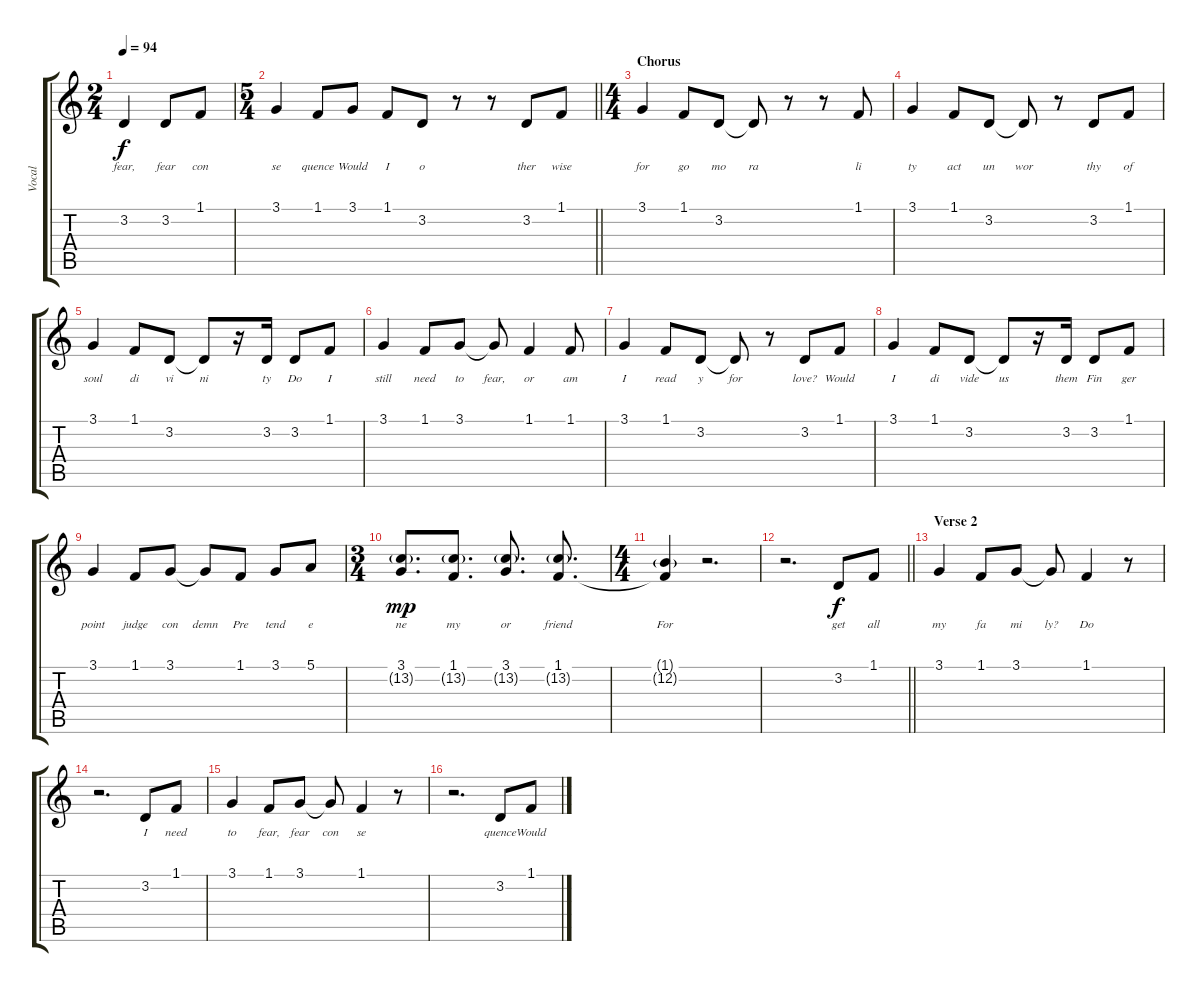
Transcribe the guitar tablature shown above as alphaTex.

\track ("Vocal" "Vocal") {instrument acousticgrandpiano}
\staff {score tabs}
\tuning (E4 B3 G3 D3 A2 E2) {hide}
\ts (2 4)
\tempo 94
\clef g2
\ks c
3.2{t}.4{lyrics (0 "fear,") lyrics (1 "") lyrics (2 "") lyrics (3 "") lyrics (4 "") dy f} 3.2.8{lyrics (0 "fear") lyrics (1 "") lyrics (2 "") lyrics (3 "") lyrics (4 "")} 1.1.8{lyrics (0 "con") lyrics (1 "") lyrics (2 "") lyrics (3 "") lyrics (4 "")} |
\ts (5 4)
\barLineRight lightlight
3.1.4{lyrics (0 "se") lyrics (1 "") lyrics (2 "") lyrics (3 "") lyrics (4 "")} 1.1.8{lyrics (0 "quence") lyrics (1 "") lyrics (2 "") lyrics (3 "") lyrics (4 "")} 3.1.8{lyrics (0 "Would") lyrics (1 "") lyrics (2 "") lyrics (3 "") lyrics (4 "")} 1.1.8{lyrics (0 "I") lyrics (1 "") lyrics (2 "") lyrics (3 "") lyrics (4 "")} 3.2.8{lyrics (0 "o") lyrics (1 "") lyrics (2 "") lyrics (3 "") lyrics (4 "")} r.8 r.8 3.2.8{lyrics (0 "ther") lyrics (1 "") lyrics (2 "") lyrics (3 "") lyrics (4 "")} 1.1.8{lyrics (0 "wise") lyrics (1 "") lyrics (2 "") lyrics (3 "") lyrics (4 "")} |
\ts (4 4)
\section ("" "Chorus")
3.1.4{lyrics (0 "for") lyrics (1 "") lyrics (2 "") lyrics (3 "") lyrics (4 "")} 1.1.8{lyrics (0 "go") lyrics (1 "") lyrics (2 "") lyrics (3 "") lyrics (4 "")} 3.2.8{lyrics (0 "mo") lyrics (1 "") lyrics (2 "") lyrics (3 "") lyrics (4 "")} 3.2{t}.8{lyrics (0 "ra") lyrics (1 "") lyrics (2 "") lyrics (3 "") lyrics (4 "")} r.8 r.8 1.1.8{lyrics (0 "li") lyrics (1 "") lyrics (2 "") lyrics (3 "") lyrics (4 "")} |
3.1.4{lyrics (0 "ty") lyrics (1 "") lyrics (2 "") lyrics (3 "") lyrics (4 "")} 1.1.8{lyrics (0 "act") lyrics (1 "") lyrics (2 "") lyrics (3 "") lyrics (4 "")} 3.2.8{lyrics (0 "un") lyrics (1 "") lyrics (2 "") lyrics (3 "") lyrics (4 "")} 3.2{t}.8{lyrics (0 "wor") lyrics (1 "") lyrics (2 "") lyrics (3 "") lyrics (4 "")} r.8 3.2.8{lyrics (0 "thy") lyrics (1 "") lyrics (2 "") lyrics (3 "") lyrics (4 "")} 1.1.8{lyrics (0 "of") lyrics (1 "") lyrics (2 "") lyrics (3 "") lyrics (4 "")} |
3.1.4{lyrics (0 "soul") lyrics (1 "") lyrics (2 "") lyrics (3 "") lyrics (4 "")} 1.1.8{lyrics (0 "di") lyrics (1 "") lyrics (2 "") lyrics (3 "") lyrics (4 "")} 3.2.8{lyrics (0 "vi") lyrics (1 "") lyrics (2 "") lyrics (3 "") lyrics (4 "")} 3.2{t}.8{lyrics (0 "ni") lyrics (1 "") lyrics (2 "") lyrics (3 "") lyrics (4 "")} r.16 3.2.16{lyrics (0 "ty") lyrics (1 "") lyrics (2 "") lyrics (3 "") lyrics (4 "")} 3.2.8{lyrics (0 "Do") lyrics (1 "") lyrics (2 "") lyrics (3 "") lyrics (4 "")} 1.1.8{lyrics (0 "I") lyrics (1 "") lyrics (2 "") lyrics (3 "") lyrics (4 "")} |
3.1.4{lyrics (0 "still") lyrics (1 "") lyrics (2 "") lyrics (3 "") lyrics (4 "")} 1.1.8{lyrics (0 "need") lyrics (1 "") lyrics (2 "") lyrics (3 "") lyrics (4 "")} 3.1.8{lyrics (0 "to") lyrics (1 "") lyrics (2 "") lyrics (3 "") lyrics (4 "")} 3.1{t}.8{lyrics (0 "fear,") lyrics (1 "") lyrics (2 "") lyrics (3 "") lyrics (4 "")} 1.1.4{lyrics (0 "or") lyrics (1 "") lyrics (2 "") lyrics (3 "") lyrics (4 "")} 1.1.8{lyrics (0 "am") lyrics (1 "") lyrics (2 "") lyrics (3 "") lyrics (4 "")} |
3.1.4{lyrics (0 "I") lyrics (1 "") lyrics (2 "") lyrics (3 "") lyrics (4 "")} 1.1.8{lyrics (0 "read") lyrics (1 "") lyrics (2 "") lyrics (3 "") lyrics (4 "")} 3.2.8{lyrics (0 "y") lyrics (1 "") lyrics (2 "") lyrics (3 "") lyrics (4 "")} 3.2{t}.8{lyrics (0 "for") lyrics (1 "") lyrics (2 "") lyrics (3 "") lyrics (4 "")} r.8 3.2.8{lyrics (0 "love?") lyrics (1 "") lyrics (2 "") lyrics (3 "") lyrics (4 "")} 1.1.8{lyrics (0 "Would") lyrics (1 "") lyrics (2 "") lyrics (3 "") lyrics (4 "")} |
3.1.4{lyrics (0 "I") lyrics (1 "") lyrics (2 "") lyrics (3 "") lyrics (4 "")} 1.1.8{lyrics (0 "di") lyrics (1 "") lyrics (2 "") lyrics (3 "") lyrics (4 "")} 3.2.8{lyrics (0 "vide") lyrics (1 "") lyrics (2 "") lyrics (3 "") lyrics (4 "")} 3.2{t}.8{lyrics (0 "us") lyrics (1 "") lyrics (2 "") lyrics (3 "") lyrics (4 "")} r.16 3.2.16{lyrics (0 "them") lyrics (1 "") lyrics (2 "") lyrics (3 "") lyrics (4 "")} 3.2.8{lyrics (0 "Fin") lyrics (1 "") lyrics (2 "") lyrics (3 "") lyrics (4 "")} 1.1.8{lyrics (0 "ger") lyrics (1 "") lyrics (2 "") lyrics (3 "") lyrics (4 "")} |
3.1.4{lyrics (0 "point") lyrics (1 "") lyrics (2 "") lyrics (3 "") lyrics (4 "")} 1.1.8{lyrics (0 "judge") lyrics (1 "") lyrics (2 "") lyrics (3 "") lyrics (4 "")} 3.1.8{lyrics (0 "con") lyrics (1 "") lyrics (2 "") lyrics (3 "") lyrics (4 "")} 3.1{t}.8{lyrics (0 "demn") lyrics (1 "") lyrics (2 "") lyrics (3 "") lyrics (4 "")} 1.1.8{lyrics (0 "Pre") lyrics (1 "") lyrics (2 "") lyrics (3 "") lyrics (4 "")} 3.1.8{lyrics (0 "tend") lyrics (1 "") lyrics (2 "") lyrics (3 "") lyrics (4 "")} 5.1.8{lyrics (0 "e") lyrics (1 "") lyrics (2 "") lyrics (3 "") lyrics (4 "")} |
\ts (3 4)
(3.1 13.2{g}).8{d lyrics (0 "ne") lyrics (1 "") lyrics (2 "") lyrics (3 "") lyrics (4 "") dy mp} (1.1 13.2{g}).8{d lyrics (0 "my") lyrics (1 "") lyrics (2 "") lyrics (3 "") lyrics (4 "")} (3.1 13.2{g}).8{d lyrics (0 "or") lyrics (1 "") lyrics (2 "") lyrics (3 "") lyrics (4 "")} (1.1 13.2{g}).8{d lyrics (0 "friend") lyrics (1 "") lyrics (2 "") lyrics (3 "") lyrics (4 "")} |
\ts (4 4)
(1.1{t} 12.2{g}).4{lyrics (0 "For") lyrics (1 "") lyrics (2 "") lyrics (3 "") lyrics (4 "")} r.2{d} |
\barLineRight lightlight
r.2{d} 3.2.8{lyrics (0 "get") lyrics (1 "") lyrics (2 "") lyrics (3 "") lyrics (4 "") dy f} 1.1.8{lyrics (0 "all") lyrics (1 "") lyrics (2 "") lyrics (3 "") lyrics (4 "")} |
\section ("" "Verse 2")
3.1.4{lyrics (0 "my") lyrics (1 "") lyrics (2 "") lyrics (3 "") lyrics (4 "")} 1.1.8{lyrics (0 "fa") lyrics (1 "") lyrics (2 "") lyrics (3 "") lyrics (4 "")} 3.1.8{lyrics (0 "mi") lyrics (1 "") lyrics (2 "") lyrics (3 "") lyrics (4 "")} 3.1{t}.8{lyrics (0 "ly?") lyrics (1 "") lyrics (2 "") lyrics (3 "") lyrics (4 "")} 1.1.4{lyrics (0 "Do") lyrics (1 "") lyrics (2 "") lyrics (3 "") lyrics (4 "")} r.8 |
r.2{d} 3.2.8{lyrics (0 "I") lyrics (1 "") lyrics (2 "") lyrics (3 "") lyrics (4 "")} 1.1.8{lyrics (0 "need") lyrics (1 "") lyrics (2 "") lyrics (3 "") lyrics (4 "")} |
3.1.4{lyrics (0 "to") lyrics (1 "") lyrics (2 "") lyrics (3 "") lyrics (4 "")} 1.1.8{lyrics (0 "fear,") lyrics (1 "") lyrics (2 "") lyrics (3 "") lyrics (4 "")} 3.1.8{lyrics (0 "fear") lyrics (1 "") lyrics (2 "") lyrics (3 "") lyrics (4 "")} 3.1{t}.8{lyrics (0 "con") lyrics (1 "") lyrics (2 "") lyrics (3 "") lyrics (4 "")} 1.1.4{lyrics (0 "se") lyrics (1 "") lyrics (2 "") lyrics (3 "") lyrics (4 "")} r.8 |
r.2{d} 3.2.8{lyrics (0 "quence") lyrics (1 "") lyrics (2 "") lyrics (3 "") lyrics (4 "")} 1.1.8{lyrics (0 "Would") lyrics (1 "") lyrics (2 "") lyrics (3 "") lyrics (4 "")}
